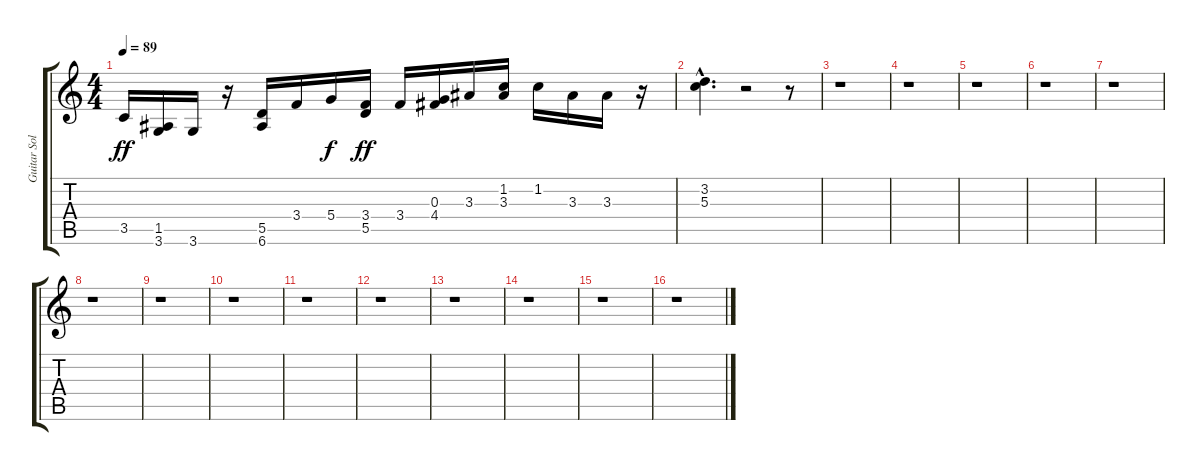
\track ("Guitar Solo" "Guitar Sol") {instrument overdrivenguitar}
\staff {score tabs}
\tuning (E4 B3 G3 D3 A2 E2) {hide}
\ts (4 4)
\tempo 89
\clef g2
\ks c
3.5.16{dy ff} (1.5 3.6).16 3.6.16 r.16 (5.5 6.6).16 3.4.16 5.4.16{dy f} (3.4 5.5).16{dy ff} 3.4.16 (0.3 4.4).16 3.3.16 (1.2 3.3).16 1.2.16 3.3.16 3.3.16 r.16 |
(3.2{hac} 5.3{hac}).4{d} r.2 r.8 |
r.1 |
r.1 |
r.1 |
r.1 |
r.1 |
r.1 |
r.1 |
r.1 |
r.1 |
r.1 |
r.1 |
r.1 |
r.1 |
r.1
